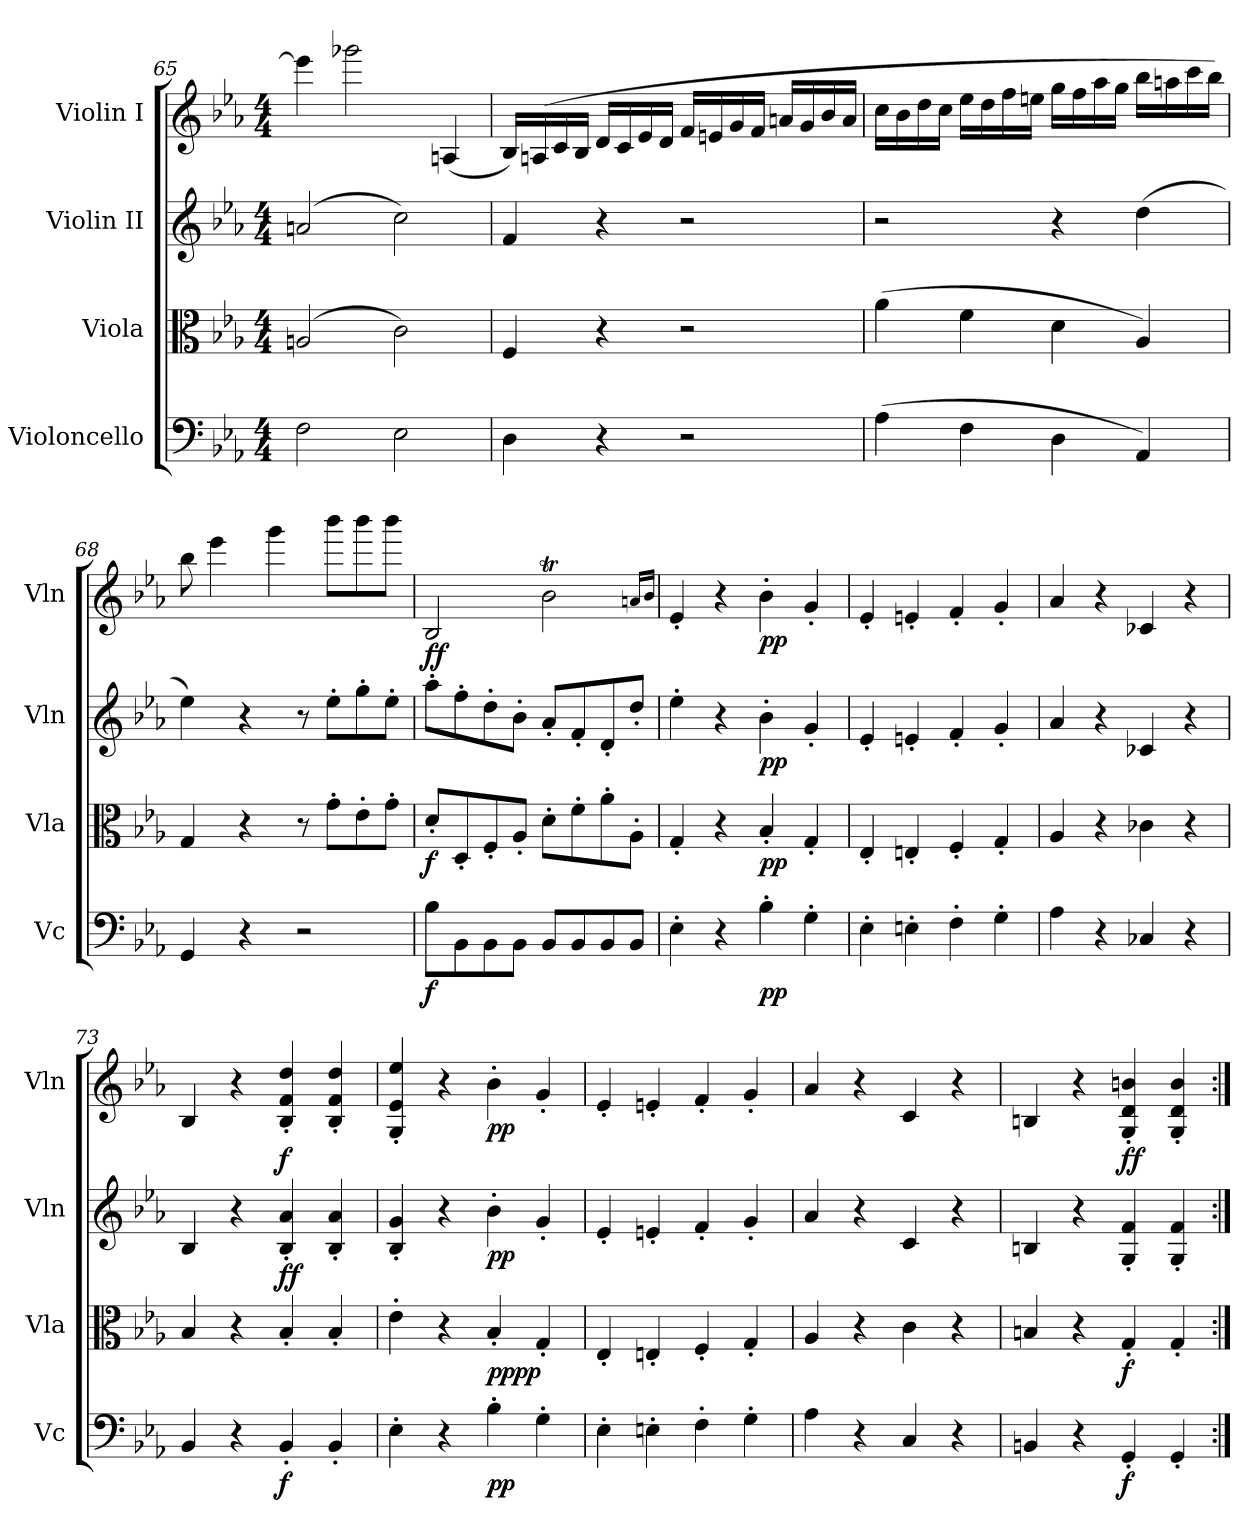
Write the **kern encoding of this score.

**kern	**dynam	**kern	**dynam	**kern	**dynam	**kern	**dynam
*part4	*part4	*part3	*part3	*part2	*part2	*part1	*part1
*staff4	*staff4	*staff3	*staff3	*staff2	*staff2	*staff1	*staff1
*I"Violoncello	*	*I"Viola	*	*I"Violin II	*	*I"Violin I	*
*I'Vc	*	*I'Vla	*	*I'Vln	*	*I'Vln	*
*clefF4	*	*clefC3	*	*clefG2	*	*clefG2	*
*k[b-e-a-]	*	*k[b-e-a-]	*	*k[b-e-a-]	*	*k[b-e-a-]	*
*M4/4	*	*M4/4	*	*M4/4	*	*M4/4	*
=65	=65	=65	=65	=65	=65	=65	=65
2F	.	(2An	.	(2an	.	4eee-]	.
.	.	.	.	.	.	2ggg-X	.
2E-	.	2c)	.	2cc)	.	.	.
.	.	.	.	.	.	(4An	.
=66	=66	=66	=66	=66	=66	=66	=66
4D	.	4F	.	4f	.	16B-LL)	.
.	.	.	.	.	.	(16An	.
.	.	.	.	.	.	16c	.
.	.	.	.	.	.	16B-JJ	.
4r	.	4r	.	4r	.	16dLL	.
.	.	.	.	.	.	16c	.
.	.	.	.	.	.	16e-	.
.	.	.	.	.	.	16dJJ	.
2r	.	2r	.	2r	.	16fLL	.
.	.	.	.	.	.	16en	.
.	.	.	.	.	.	16g	.
.	.	.	.	.	.	16fJJ	.
.	.	.	.	.	.	16anLL	.
.	.	.	.	.	.	16g	.
.	.	.	.	.	.	16b-	.
.	.	.	.	.	.	16aJJ	.
=67	=67	=67	=67	=67	=67	=67	=67
(4A-	.	(4a-	.	2r	.	16ccLL	.
.	.	.	.	.	.	16b-	.
.	.	.	.	.	.	16dd	.
.	.	.	.	.	.	16ccJJ	.
4F	.	4f	.	.	.	16ee-LL	.
.	.	.	.	.	.	16dd	.
.	.	.	.	.	.	16ff	.
.	.	.	.	.	.	16eenJJ	.
4D	.	4d	.	4r	.	16ggLL	.
.	.	.	.	.	.	16ff	.
.	.	.	.	.	.	16aa-	.
.	.	.	.	.	.	16ggJJ	.
4AA-)	.	4A-)	.	(4dd	.	16bb-LL	.
.	.	.	.	.	.	16aan	.
.	.	.	.	.	.	16ccc	.
.	.	.	.	.	.	16bb-JJ)	.
=68	=68	=68	=68	=68	=68	=68	=68
4GG	.	4G	.	4ee-)	.	8bb-	.
.	.	.	.	.	.	4eee-	.
4r	.	4r	.	4r	.	.	.
.	.	.	.	.	.	4ggg	.
2r	.	8r	.	8r	.	.	.
.	.	8g'L	.	8ee-'L	.	8bbb-L	.
.	.	8e-'	.	8gg'	.	8bbb-	.
.	.	8g'J	.	8ee-'J	.	8bbb-J	.
=69	=69	=69	=69	=69	=69	=69	=69
!	!	!	!	!	!LO:DY:a	!	!
8B-L	f	8d'L	f	8aa-'L	ff	2B-	.
8BB-	.	8D'	.	8ff'	.	.	.
8BB-	.	8F'	.	8dd'	.	.	.
8BB-J	.	8A-'J	.	8b-'J	.	.	.
8BB-L	.	8d'L	.	8a-'L	.	2b-T	.
8BB-	.	8f'	.	8f'	.	.	.
8BB-	.	8a-'	.	8d'	.	.	.
8BB-J	.	8A-'J	.	8dd'J	.	.	.
.	.	.	.	.	.	16qqan/LL	.
.	.	.	.	.	.	16qqb-/JJ	.
=70	=70	=70	=70	=70	=70	=70	=70
4E-'	.	4G'	.	4ee-'	.	4e-'	.
4r	.	4r	.	4r	.	4r	.
4B-'	pp	4B-'	pp	4b-'	pp	4b-'	pp
4G'	.	4G'	.	4g'	.	4g'	.
=71	=71	=71	=71	=71	=71	=71	=71
4E-'	.	4E-'	.	4e-'	.	4e-'	.
4En'	.	4En'	.	4en'	.	4en'	.
4F'	.	4F'	.	4f'	.	4f'	.
4G'	.	4G'	.	4g'	.	4g'	.
=72	=72	=72	=72	=72	=72	=72	=72
4A-	.	4A-	.	4a-	.	4a-	.
4r	.	4r	.	4r	.	4r	.
4C-X	.	4c-X	.	4c-X	.	4c-X	.
4r	.	4r	.	4r	.	4r	.
=73	=73	=73	=73	=73	=73	=73	=73
4BB-	.	4B-	.	4B-	.	4B-	.
4r	.	4r	.	4r	.	4r	.
!	!	!	!LO:DY:a	!	!LO:DY:a	!	!
4BB-'	f	4B-'	ff	4B-' 4a-'	f	4B-' 4f' 4dd'	.
4BB-'	.	4B-'	.	4B-' 4a-'	.	4B-' 4f' 4dd'	.
=74	=74	=74	=74	=74	=74	=74	=74
4E-'	.	4e-'	.	4B-' 4g'	.	4G' 4e-' 4ee-'	.
4r	.	4r	.	4r	.	4r	.
4B-'	pp	4B-'	pppp	4b-'	pp	4b-'	pp
4G'	.	4G'	.	4g'	.	4g'	.
=75	=75	=75	=75	=75	=75	=75	=75
4E-'	.	4E-'	.	4e-'	.	4e-'	.
4En'	.	4En'	.	4en'	.	4en'	.
4F'	.	4F'	.	4f'	.	4f'	.
4G'	.	4G'	.	4g'	.	4g'	.
=76	=76	=76	=76	=76	=76	=76	=76
4A-	.	4A-	.	4a-	.	4a-	.
4r	.	4r	.	4r	.	4r	.
4C	.	4c	.	4c	.	4c	.
4r	.	4r	.	4r	.	4r	.
=77	=77	=77	=77	=77	=77	=77	=77
4BBn	.	4Bn	.	4Bn	.	4Bn	.
4r	.	4r	.	4r	.	4r	.
!	!	!	!	!	!LO:DY:a	!	!
4GG'	f	4G'	f	4G' 4f'	ff	4G' 4d' 4bn'	.
4GG'	.	4G'	.	4G' 4f'	.	4G' 4d' 4b'	.
=:|!	=:|!	=:|!	=:|!	=:|!	=:|!	=:|!	=:|!
*-	*-	*-	*-	*-	*-	*-	*-
